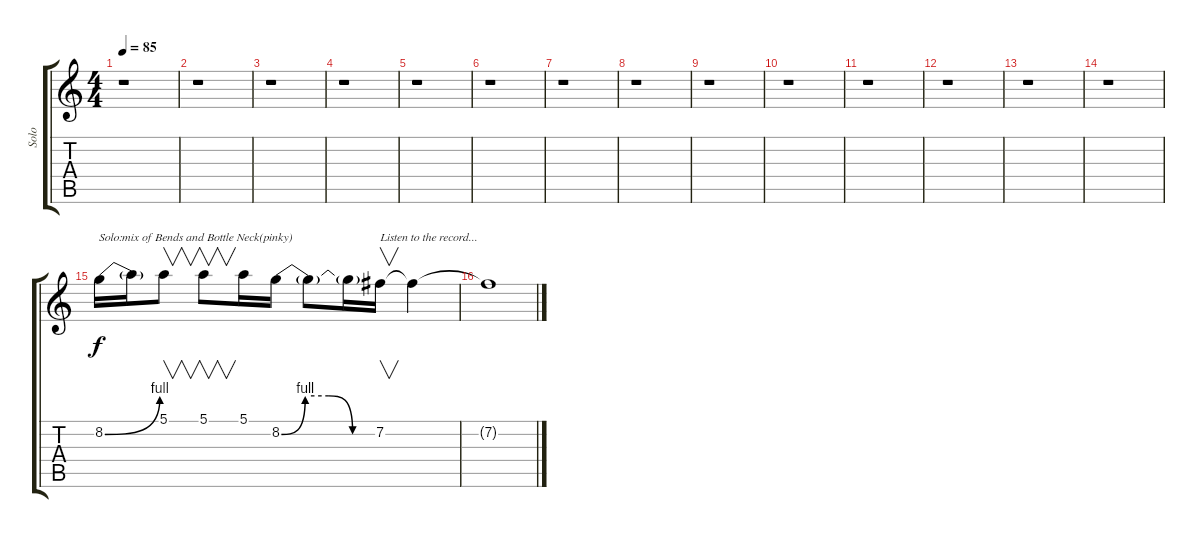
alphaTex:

\track ("Solo" "Solo") {instrument overdrivenguitar}
\staff {score tabs}
\tuning (E4 B3 G3 D3 A2 E2) {hide}
\ts (4 4)
\tempo 85
\clef g2
\ks c
r.1{dy f} |
r.1 |
r.1 |
r.1 |
r.1 |
r.1 |
r.1 |
r.1 |
r.1 |
r.1 |
r.1 |
r.1 |
r.1 |
r.1 |
8.2{be (bend 0 0 60 4)}.16{txt "Solo:mix of Bends and Bottle Neck(pinky)"} 8.2{t}.16 5.1.8{v} 5.1.8{v} 5.1.16 8.2{be (custom 0 0 15 4 30 4 45 0 60 0)}.16 8.2{t}.8 8.2{t}.16 7.2.16{v txt "Listen to the record..."} 7.2{t}.4 |
7.2{t}.1
